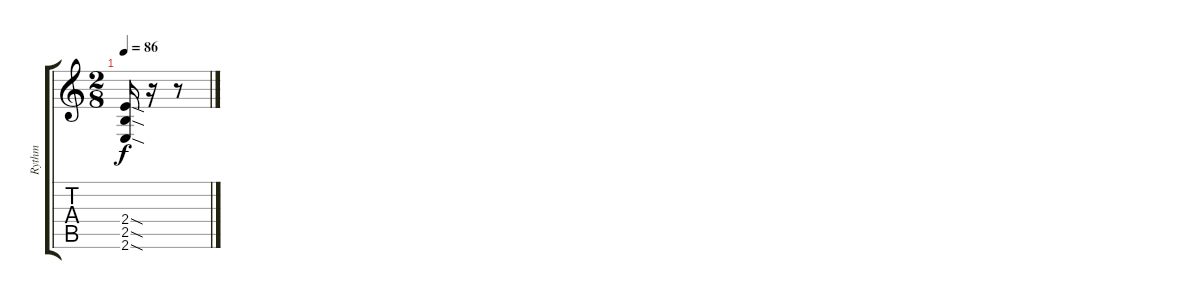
\track ("Rythm" "Rythm") {instrument overdrivenguitar}
\staff {score tabs}
\tuning (E4 B3 G3 D3 A2 D2) {hide}
\ts (2 8)
\tempo 86
\clef g2
\ks c
(2.4{sod t} 2.5{sod t} 2.6{sod t}).16{dy f} r.16 r.8
